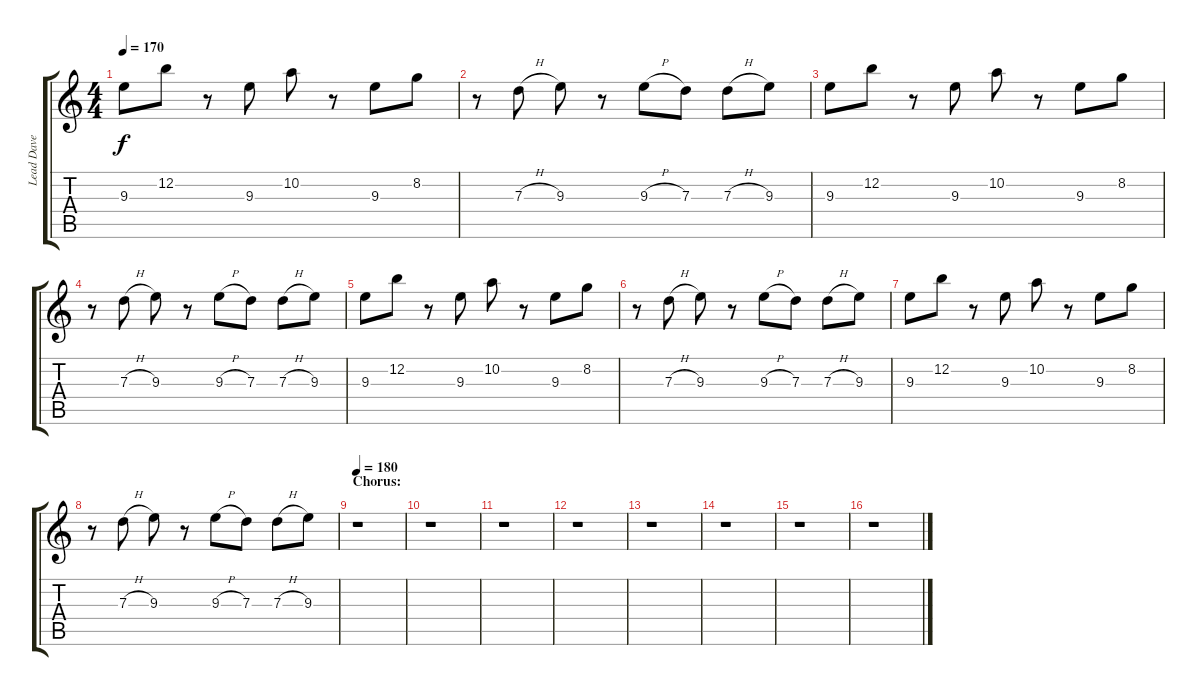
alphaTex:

\track ("Lead Dave Murray" "Lead Dave ") {instrument distortionguitar}
\staff {score tabs}
\tuning (E4 B3 G3 D3 A2 E2) {hide}
\ts (4 4)
\tempo 170
\clef g2
\ks c
9.3.8{dy f} 12.2.8 r.8 9.3.8 10.2.8 r.8 9.3.8 8.2.8 |
r.8 7.3{h}.8 9.3.8 r.8 9.3{h}.8 7.3.8 7.3{h}.8 9.3.8 |
9.3.8 12.2.8 r.8 9.3.8 10.2.8 r.8 9.3.8 8.2.8 |
r.8 7.3{h}.8 9.3.8 r.8 9.3{h}.8 7.3.8 7.3{h}.8 9.3.8 |
9.3.8 12.2.8 r.8 9.3.8 10.2.8 r.8 9.3.8 8.2.8 |
r.8 7.3{h}.8 9.3.8 r.8 9.3{h}.8 7.3.8 7.3{h}.8 9.3.8 |
9.3.8 12.2.8 r.8 9.3.8 10.2.8 r.8 9.3.8 8.2.8 |
r.8 7.3{h}.8 9.3.8 r.8 9.3{h}.8 7.3.8 7.3{h}.8 9.3.8 |
\section ("" "Chorus:")
\tempo 180
r.1 |
r.1 |
r.1 |
r.1 |
r.1 |
r.1 |
r.1 |
r.1
